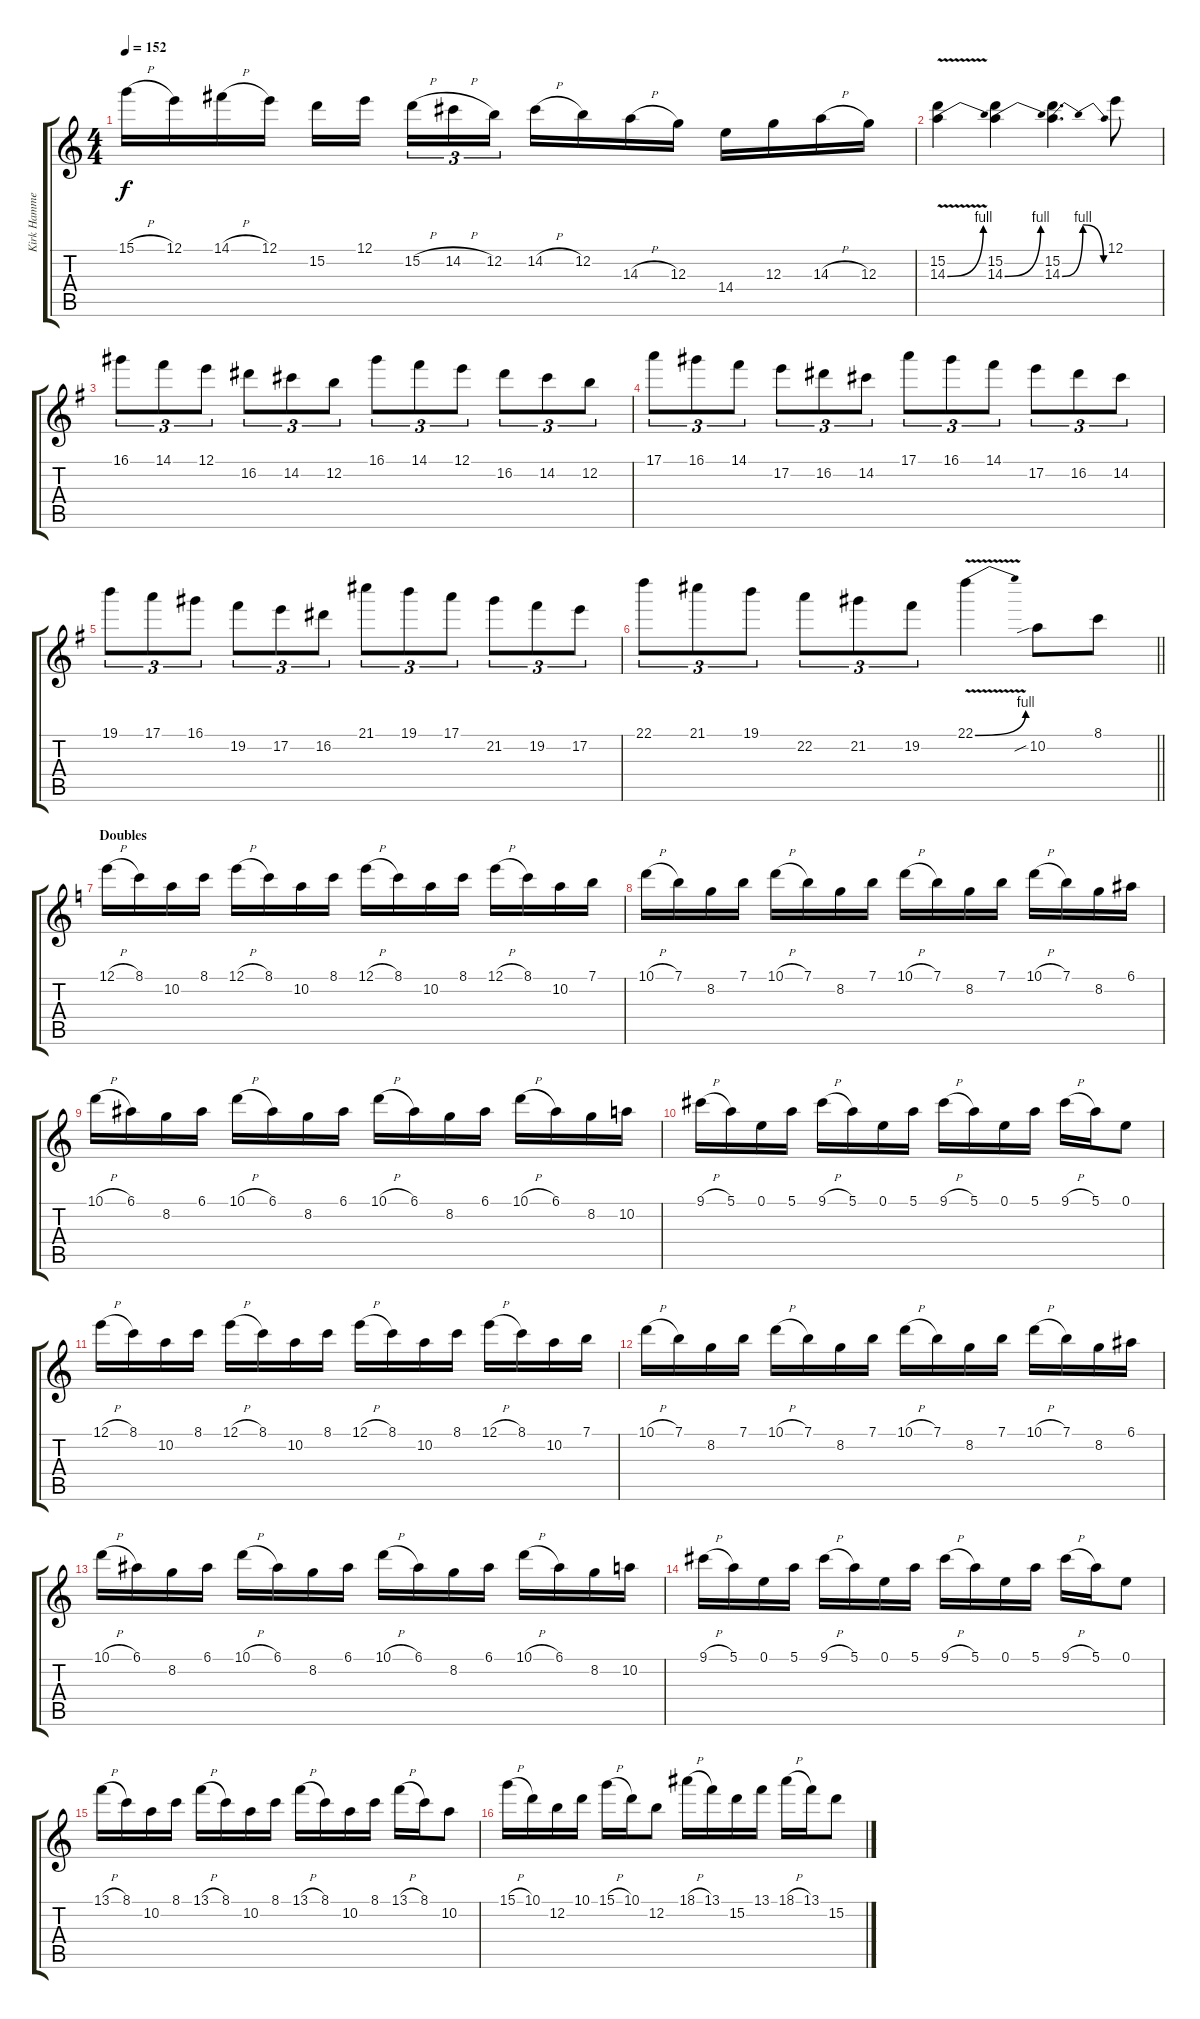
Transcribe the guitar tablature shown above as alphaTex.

\track ("Kirk Hammet" "Kirk Hamme") {instrument distortionguitar}
\staff {score tabs}
\tuning (E4 B3 G3 D3 A2 E2) {hide}
\ts (4 4)
\tempo 152
\clef g2
\ks c
15.1{h}.16{dy f} 12.1.16 14.1{h}.16 12.1.16 15.2.16 12.1.16{beam splitsecondary} 15.2{h}.16{tu (3 2)} 14.2{h}.16{tu (3 2)} 12.2.16{tu (3 2)} 14.2{h}.16 12.2.16 14.3{h}.16 12.3.16 14.4.16 12.3.16 14.3{h}.16 12.3.16 |
(15.2 14.3{be (bend 0 0 60 4) v}).4 (15.2 14.3{be (bend 0 0 60 4)}).4 (15.2 14.3{be (bendrelease 0 0 15 4 51 4 60 0)}).4{d} 12.1.8 |
\ks g
16.1.8{tu (3 2) volume 14} 14.1.8{tu (3 2)} 12.1.8{tu (3 2)} 16.2.8{tu (3 2)} 14.2.8{tu (3 2)} 12.2.8{tu (3 2)} 16.1.8{tu (3 2)} 14.1.8{tu (3 2)} 12.1.8{tu (3 2)} 16.2.8{tu (3 2)} 14.2.8{tu (3 2)} 12.2.8{tu (3 2)} |
17.1.8{tu (3 2)} 16.1.8{tu (3 2)} 14.1.8{tu (3 2)} 17.2.8{tu (3 2)} 16.2.8{tu (3 2)} 14.2.8{tu (3 2)} 17.1.8{tu (3 2)} 16.1.8{tu (3 2)} 14.1.8{tu (3 2)} 17.2.8{tu (3 2)} 16.2.8{tu (3 2)} 14.2.8{tu (3 2)} |
19.1.8{tu (3 2)} 17.1.8{tu (3 2)} 16.1.8{tu (3 2)} 19.2.8{tu (3 2)} 17.2.8{tu (3 2)} 16.2.8{tu (3 2)} 21.1.8{tu (3 2)} 19.1.8{tu (3 2)} 17.1.8{tu (3 2)} 21.2.8{tu (3 2)} 19.2.8{tu (3 2)} 17.2.8{tu (3 2)} |
\barLineRight lightlight
22.1.8{tu (3 2)} 21.1.8{tu (3 2)} 19.1.8{tu (3 2)} 22.2.8{tu (3 2)} 21.2.8{tu (3 2)} 19.2.8{tu (3 2)} 22.1{be (bend 0 0 60 4) v}.4 10.2{sib}.8 8.1.8 |
\section ("" "Doubles")
\ks c
12.1{h}.16 8.1.16 10.2.16 8.1.16 12.1{h}.16 8.1.16 10.2.16 8.1.16 12.1{h}.16 8.1.16 10.2.16 8.1.16 12.1{h}.16 8.1.16 10.2.16 7.1.16 |
10.1{h}.16 7.1.16 8.2.16 7.1.16 10.1{h}.16 7.1.16 8.2.16 7.1.16 10.1{h}.16 7.1.16 8.2.16 7.1.16 10.1{h}.16 7.1.16 8.2.16 6.1.16 |
10.1{h}.16 6.1.16 8.2.16 6.1.16 10.1{h}.16 6.1.16 8.2.16 6.1.16 10.1{h}.16 6.1.16 8.2.16 6.1.16 10.1{h}.16 6.1.16 8.2.16 10.2.16 |
9.1{h}.16 5.1.16 0.1.16 5.1.16 9.1{h}.16 5.1.16 0.1.16 5.1.16 9.1{h}.16 5.1.16 0.1.16 5.1.16 9.1{h}.16 5.1.16 0.1.8 |
12.1{h}.16 8.1.16 10.2.16 8.1.16 12.1{h}.16 8.1.16 10.2.16 8.1.16 12.1{h}.16 8.1.16 10.2.16 8.1.16 12.1{h}.16 8.1.16 10.2.16 7.1.16 |
10.1{h}.16 7.1.16 8.2.16 7.1.16 10.1{h}.16 7.1.16 8.2.16 7.1.16 10.1{h}.16 7.1.16 8.2.16 7.1.16 10.1{h}.16 7.1.16 8.2.16 6.1.16 |
10.1{h}.16 6.1.16 8.2.16 6.1.16 10.1{h}.16 6.1.16 8.2.16 6.1.16 10.1{h}.16 6.1.16 8.2.16 6.1.16 10.1{h}.16 6.1.16 8.2.16 10.2.16 |
9.1{h}.16 5.1.16 0.1.16 5.1.16 9.1{h}.16 5.1.16 0.1.16 5.1.16 9.1{h}.16 5.1.16 0.1.16 5.1.16 9.1{h}.16 5.1.16 0.1.8 |
13.1{h}.16 8.1.16 10.2.16 8.1.16 13.1{h}.16 8.1.16 10.2.16 8.1.16 13.1{h}.16 8.1.16 10.2.16 8.1.16 13.1{h}.16 8.1.16 10.2.8 |
15.1{h}.16 10.1.16 12.2.16 10.1.16 15.1{h}.16 10.1.16 12.2.8 18.1{h}.16 13.1.16 15.2.16 13.1.16 18.1{h}.16 13.1.16 15.2.8
